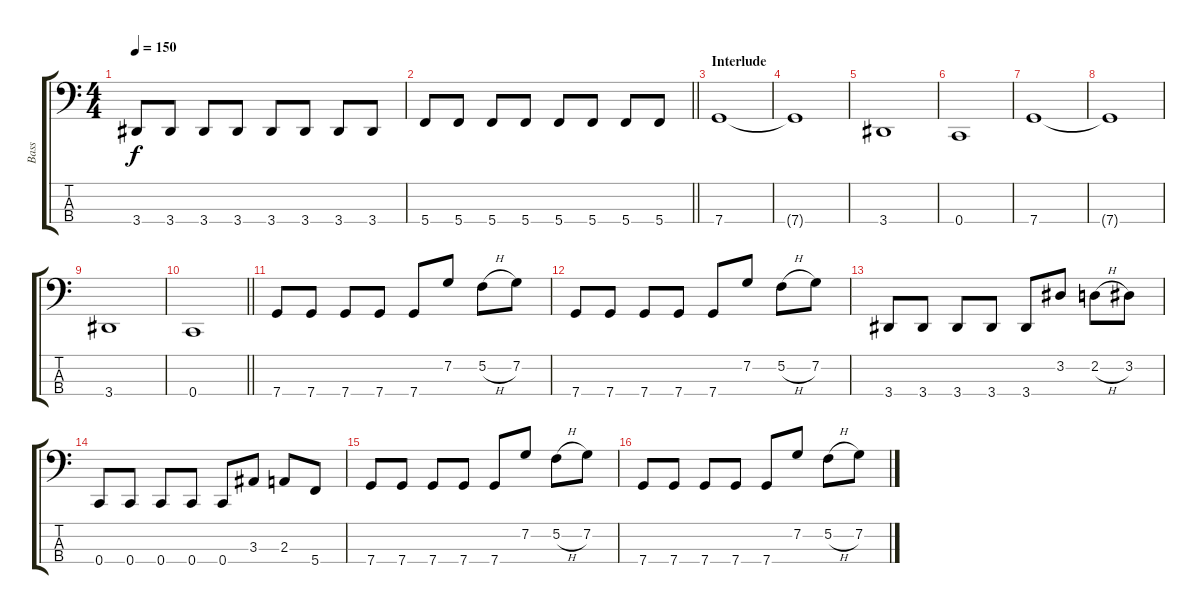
\track ("Bass" "Bass") {instrument electricbassfinger}
\staff {score tabs}
\tuning (F2 C2 G1 C1) {hide}
\ts (4 4)
\tempo 150
\clef f4
\ks c
3.4.8{dy f} 3.4.8 3.4.8 3.4.8 3.4.8 3.4.8 3.4.8 3.4.8 |
\barLineRight lightlight
5.4.8 5.4.8 5.4.8 5.4.8 5.4.8 5.4.8 5.4.8 5.4.8 |
\section ("" "Interlude")
7.4.1 |
7.4{t}.1 |
3.4.1 |
0.4.1 |
7.4.1 |
7.4{t}.1 |
3.4.1 |
\barLineRight lightlight
0.4.1 |
7.4.8 7.4.8 7.4.8 7.4.8 7.4.8 7.2.8 5.2{h}.8 7.2.8 |
7.4.8 7.4.8 7.4.8 7.4.8 7.4.8 7.2.8 5.2{h}.8 7.2.8 |
3.4.8 3.4.8 3.4.8 3.4.8 3.4.8 3.2.8 2.2{h}.8 3.2.8 |
0.4.8 0.4.8 0.4.8 0.4.8 0.4.8 3.3.8 2.3.8 5.4.8 |
7.4.8 7.4.8 7.4.8 7.4.8 7.4.8 7.2.8 5.2{h}.8 7.2.8 |
7.4.8 7.4.8 7.4.8 7.4.8 7.4.8 7.2.8 5.2{h}.8 7.2.8
